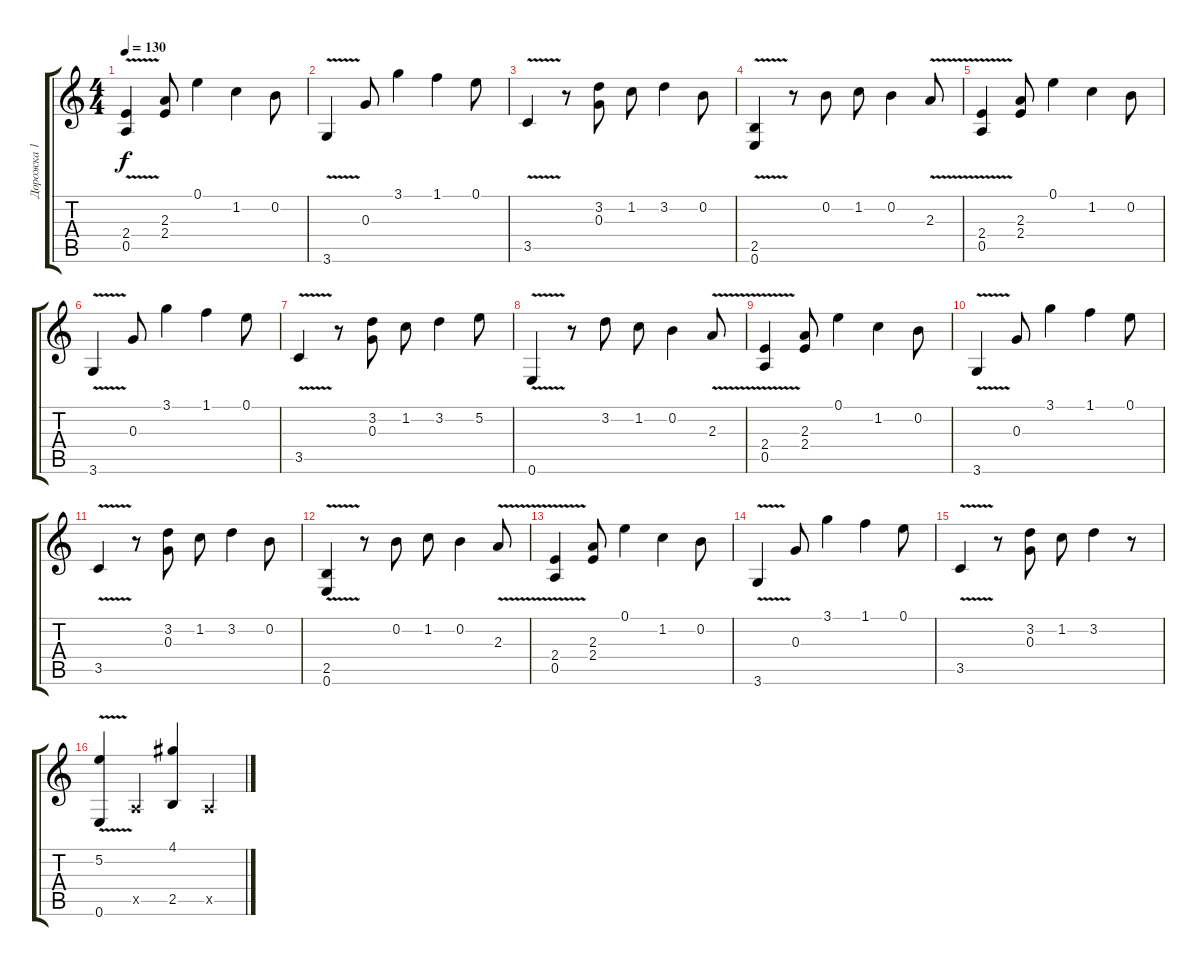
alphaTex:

\track ("Дорожка 1" "Дорожка 1") {instrument acousticguitarsteel}
\staff {score tabs}
\tuning (E4 B3 G3 D3 A2 E2) {hide}
\ts (4 4)
\tempo 130
\clef g2
\ks c
(2.4 0.5{v}).4{dy f} (2.3 2.4).8 0.1.4 1.2.4 0.2.8 |
3.6{v}.4 0.3.8 3.1.4 1.1.4 0.1.8 |
3.5{v}.4 r.8 (3.2 0.3).8 1.2.8 3.2.4 0.2.8 |
(2.5 0.6{v}).4 r.8 0.2.8 1.2.8 0.2.4 2.3{v}.8 |
(2.4 0.5{v}).4 (2.3 2.4).8 0.1.4 1.2.4 0.2.8 |
3.6{v}.4 0.3.8 3.1.4 1.1.4 0.1.8 |
3.5{v}.4 r.8 (3.2 0.3).8 1.2.8 3.2.4 5.2.8 |
0.6{v}.4 r.8 3.2.8 1.2.8 0.2.4 2.3{v}.8 |
(2.4 0.5{v}).4 (2.3 2.4).8 0.1.4 1.2.4 0.2.8 |
3.6{v}.4 0.3.8 3.1.4 1.1.4 0.1.8 |
3.5{v}.4 r.8 (3.2 0.3).8 1.2.8 3.2.4 0.2.8 |
(2.5 0.6{v}).4 r.8 0.2.8 1.2.8 0.2.4 2.3{v}.8 |
(2.4 0.5{v}).4 (2.3 2.4).8 0.1.4 1.2.4 0.2.8 |
3.6{v}.4 0.3.8 3.1.4 1.1.4 0.1.8 |
3.5{v}.4 r.8 (3.2 0.3).8 1.2.8 3.2.4 r.8 |
(5.2 0.6{v}).4 0.5{x}.4 (4.1 2.5).4 0.5{x}.4
